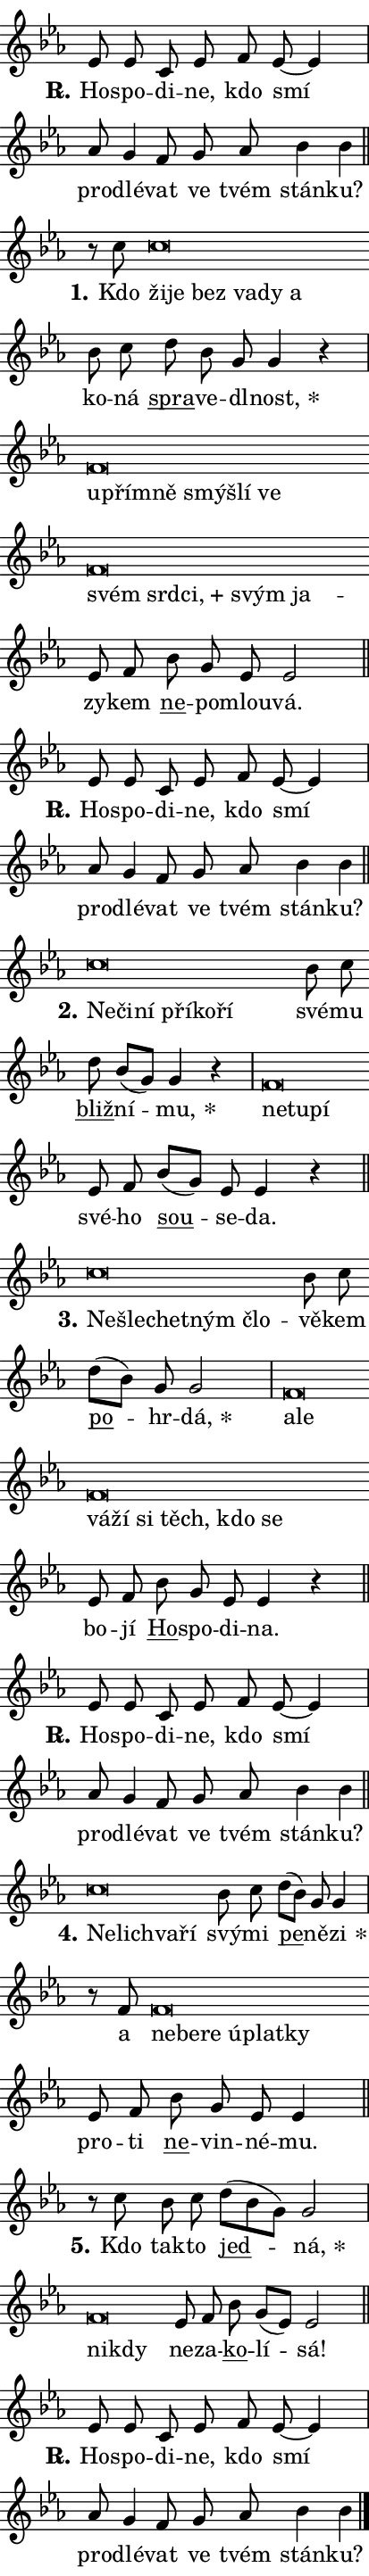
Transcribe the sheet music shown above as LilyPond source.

\version "2.22.1"
\header { tagline = "" }
\paper {
  indent = 0\cm
  top-margin = 0\cm
  right-margin = 0\cm
  bottom-margin = 0\cm
  left-margin = 0\cm
  paper-width = 7\cm
  page-breaking = #ly:one-page-breaking
  system-system-spacing.basic-distance = #11
  score-system-spacing.basic-distance = #11.3
  ragged-last = ##f
}


%% Author: Thomas Morley
%% https://lists.gnu.org/archive/html/lilypond-user/2020-05/msg00002.html
#(define (line-position grob)
"Returns position of @var[grob} in current system:
   @code{'start}, if at first time-step
   @code{'end}, if at last time-step
   @code{'middle} otherwise
"
  (let* ((col (ly:item-get-column grob))
         (ln (ly:grob-object col 'left-neighbor))
         (rn (ly:grob-object col 'right-neighbor))
         (col-to-check-left (if (ly:grob? ln) ln col))
         (col-to-check-right (if (ly:grob? rn) rn col))
         (break-dir-left
           (and
             (ly:grob-property col-to-check-left 'non-musical #f)
             (ly:item-break-dir col-to-check-left)))
         (break-dir-right
           (and
             (ly:grob-property col-to-check-right 'non-musical #f)
             (ly:item-break-dir col-to-check-right))))
        (cond ((eqv? 1 break-dir-left) 'start)
              ((eqv? -1 break-dir-right) 'end)
              (else 'middle))))

#(define (tranparent-at-line-position vctor)
  (lambda (grob)
  "Relying on @code{line-position} select the relevant enry from @var{vctor}.
Used to determine transparency,"
    (case (line-position grob)
      ((end) (not (vector-ref vctor 0)))
      ((middle) (not (vector-ref vctor 1)))
      ((start) (not (vector-ref vctor 2))))))

noteHeadBreakVisibility =
#(define-music-function (break-visibility)(vector?)
"Makes @code{NoteHead}s transparent relying on @var{break-visibility}"
#{
  \override NoteHead.transparent =
    #(tranparent-at-line-position break-visibility)
#})

#(define delete-ledgers-for-transparent-note-heads
  (lambda (grob)
    "Reads whether a @code{NoteHead} is transparent.
If so this @code{NoteHead} is removed from @code{'note-heads} from
@var{grob}, which is supposed to be @code{LedgerLineSpanner}.
As a result ledgers are not printed for this @code{NoteHead}"
    (let* ((nhds-array (ly:grob-object grob 'note-heads))
           (nhds-list
             (if (ly:grob-array? nhds-array)
                 (ly:grob-array->list nhds-array)
                 '()))
           ;; Relies on the transparent-property being done before
           ;; Staff.LedgerLineSpanner.after-line-breaking is executed.
           ;; This is fragile ...
           (to-keep
             (remove
               (lambda (nhd)
                 (ly:grob-property nhd 'transparent #f))
               nhds-list)))
      ;; TODO find a better method to iterate over grob-arrays, similiar
      ;; to filter/remove etc for lists
      ;; For now rebuilt from scratch
      (set! (ly:grob-object grob 'note-heads)  '())
      (for-each
        (lambda (nhd)
          (ly:pointer-group-interface::add-grob grob 'note-heads nhd))
        to-keep))))

hideNotes = {
  \noteHeadBreakVisibility #begin-of-line-visible
}
unHideNotes = {
  \noteHeadBreakVisibility #all-visible
}

% work-around for resetting accidentals
% https://lilypond.org/doc/v2.23/Documentation/notation/displaying-rhythms#unmetered-music
cadenzaMeasure = {
  \cadenzaOff
  \partial 1024 s1024
  \cadenzaOn
}

#(define-markup-command (accent layout props text) (markup?)
  "Underline accented syllable"
  (interpret-markup layout props
    #{\markup \override #'(offset . 4.3) \underline { #text }#}))

responsum = \markup \concat {
  "R" \hspace #-1.05 \path #0.1 #'((moveto 0 0.07) (lineto 0.9 0.8)) \hspace #0.05 "."
}

\layout {
    \context {
        \Staff
        \remove "Time_signature_engraver"
        \override LedgerLineSpanner.after-line-breaking = #delete-ledgers-for-transparent-note-heads
    }
    \context {
        \Voice {
            \override NoteHead.output-attributes = #'((class . "notehead"))
            \override Hairpin.height = #0.55
        }
    }
    \context {
        \Lyrics {
            \override StanzaNumber.output-attributes = #'((class . "stanzanumber"))
            \override LyricSpace.minimum-distance = #0.9
            \override LyricText.font-name = #"TeX Gyre Schola"
            \override LyricText.font-size = 1
            \override StanzaNumber.font-name = #"TeX Gyre Schola Bold"
            \override StanzaNumber.font-size = 1
        }
    }
}

% magnetic-lyrics.ily
%
%   written by
%     Jean Abou Samra <jean@abou-samra.fr>
%     Werner Lemberg <wl@gnu.org>
%
%   adapted by
%     Jiri Hon <jiri.hon@gmail.com>
%
% Version 2022-Apr-15

% https://www.mail-archive.com/lilypond-user@gnu.org/msg149350.html

#(define (Left_hyphen_pointer_engraver context)
   "Collect syllable-hyphen-syllable occurrences in lyrics and store
them in properties.  This engraver only looks to the left.  For
example, if the lyrics input is @code{foo -- bar}, it does the
following.

@itemize @bullet
@item
Set the @code{text} property of the @code{LyricHyphen} grob between
@q{foo} and @q{bar} to @code{foo}.

@item
Set the @code{left-hyphen} property of the @code{LyricText} grob with
text @q{foo} to the @code{LyricHyphen} grob between @q{foo} and
@q{bar}.
@end itemize

Use this auxiliary engraver in combination with the
@code{lyric-@/text::@/apply-@/magnetic-@/offset!} hook."
   (let ((hyphen #f)
         (text #f))
     (make-engraver
      (acknowledgers
       ((lyric-syllable-interface engraver grob source-engraver)
        (set! text grob)))
      (end-acknowledgers
       ((lyric-hyphen-interface engraver grob source-engraver)
        ;(when (not (grob::has-interface grob 'lyric-space-interface))
          (set! hyphen grob)));)
      ((stop-translation-timestep engraver)
       (when (and text hyphen)
         (ly:grob-set-object! text 'left-hyphen hyphen))
       (set! text #f)
       (set! hyphen #f)))))

#(define (lyric-text::apply-magnetic-offset! grob)
   "If the space between two syllables is less than the value in
property @code{LyricText@/.details@/.squash-threshold}, move the right
syllable to the left so that it gets concatenated with the left
syllable.

Use this function as a hook for
@code{LyricText@/.after-@/line-@/breaking} if the
@code{Left_@/hyphen_@/pointer_@/engraver} is active."
   (let ((hyphen (ly:grob-object grob 'left-hyphen #f)))
     (when hyphen
       (let ((left-text (ly:spanner-bound hyphen LEFT)))
         (when (grob::has-interface left-text 'lyric-syllable-interface)
           (let* ((common (ly:grob-common-refpoint grob left-text X))
                  (this-x-ext (ly:grob-extent grob common X))
                  (left-x-ext
                   (begin
                     ;; Trigger magnetism for left-text.
                     (ly:grob-property left-text 'after-line-breaking)
                     (ly:grob-extent left-text common X)))
                  ;; `delta` is the gap width between two syllables.
                  (delta (- (interval-start this-x-ext)
                            (interval-end left-x-ext)))
                  (details (ly:grob-property grob 'details))
                  (threshold (assoc-get 'squash-threshold details 0.2)))
             (when (< delta threshold)
               (let* (;; We have to manipulate the input text so that
                      ;; ligatures crossing syllable boundaries are not
                      ;; disabled.  For languages based on the Latin
                      ;; script this is essentially a beautification.
                      ;; However, for non-Western scripts it can be a
                      ;; necessity.
                      (lt (ly:grob-property left-text 'text))
                      (rt (ly:grob-property grob 'text))
                      (is-space (grob::has-interface hyphen 'lyric-space-interface))
                      (space (if is-space " " ""))
                      (space-markup (grob-interpret-markup grob " "))
                      (space-size (interval-length (ly:stencil-extent space-markup X)))
                      (extra-delta (if is-space space-size 0))
                      ;; Append new syllable.
                      (ltrt-space (if (and (string? lt) (string? rt))
                                (string-append lt space rt)
                                (make-concat-markup (list lt space rt))))
                      ;; Right-align `ltrt` to the right side.
                      (ltrt-space-markup (grob-interpret-markup
                               grob
                               (make-translate-markup
                                (cons (interval-length this-x-ext) 0)
                                (make-right-align-markup ltrt-space)))))
                 (begin
                   ;; Don't print `left-text`.
                   (ly:grob-set-property! left-text 'stencil #f)
                   ;; Set text and stencil (which holds all collected
                   ;; syllables so far) and shift it to the left.
                   (ly:grob-set-property! grob 'text ltrt-space)
                   (ly:grob-set-property! grob 'stencil ltrt-space-markup)
                   (ly:grob-translate-axis! grob (- (- delta extra-delta)) X))))))))))


#(define (lyric-hyphen::displace-bounds-first grob)
   ;; Make very sure this callback isn't triggered too early.
   (let ((left (ly:spanner-bound grob LEFT))
         (right (ly:spanner-bound grob RIGHT)))
     (ly:grob-property left 'after-line-breaking)
     (ly:grob-property right 'after-line-breaking)
     (ly:lyric-hyphen::print grob)))

squashThreshold = #0.4

\layout {
  \context {
    \Lyrics
    \consists #Left_hyphen_pointer_engraver
    \override LyricText.after-line-breaking =
      #lyric-text::apply-magnetic-offset!
    \override LyricHyphen.stencil = #lyric-hyphen::displace-bounds-first
    \override LyricText.details.squash-threshold = \squashThreshold
    \override LyricHyphen.minimum-distance = 0
    \override LyricHyphen.minimum-length = \squashThreshold
  }
}

squash = \override LyricText.details.squash-threshold = 9999
unSquash = \override LyricText.details.squash-threshold = \squashThreshold

left = \override LyricText.self-alignment-X = #LEFT
unLeft = \revert LyricText.self-alignment-X

starOffset = #(lambda (grob) 
                (let ((x_offset (ly:self-alignment-interface::aligned-on-x-parent grob)))
                  (if (= x_offset 0) 0 (+ x_offset 1.2))))

star = #(define-music-function (syllable)(string?)
"Append star separator at the end of a syllable"
#{
  \once \override LyricText.X-offset = #starOffset
  \lyricmode { \markup {
    #syllable
    \override #'((font-name . "TeX Gyre Schola Bold")) \hspace #0.2 \lower #0.65 \larger "*"
  } }
#})

starAccent = #(define-music-function (syllable)(string?)
"Append star separator at the end of a syllable and make accent"
#{
  \once \override LyricText.X-offset = #starOffset
  \lyricmode { \markup {
    \accent #syllable
    \override #'((font-name . "TeX Gyre Schola Bold")) \hspace #0.2 \lower #0.65 \larger "*"
  } }
#})

breath = #(define-music-function (syllable)(string?)
"Append breathing indicator at the end of a syllable"
#{
  \lyricmode { \markup { #syllable "+" } }
#})

optionalBreath = #(define-music-function (syllable)(string?)
"Append optional breathing indicator at the end of a syllable"
#{
  \lyricmode { \markup { #syllable "(+)" } }
#})


\score {
    <<
        \new Voice = "melody" { \cadenzaOn \key es \major \relative { es'8 es c es \bar "" f es~ es4 \cadenzaMeasure \bar "|" as8 g4 f8 \bar "" g as bes4 bes \cadenzaMeasure \bar "||" \break } }
        \new Lyrics \lyricsto "melody" { \lyricmode { \set stanza = \responsum
Ho -- spo -- di -- ne, kdo smí pro -- dlé -- vat ve tvém stán -- ku? } }
    >>
    \layout {}
}

\score {
    <<
        \new Voice = "melody" { \cadenzaOn \key es \major \relative { r8 c''8 c\breve*1/16 \hideNotes \breve*1/16 \bar "" \breve*1/16 \bar "" \breve*1/16 \bar "" \breve*1/16 \breve*1/16 \bar "" \unHideNotes bes8 c \bar "" d bes g g4 r \cadenzaMeasure \bar "|" f\breve*1/16 \hideNotes \breve*1/16 \bar "" \breve*1/16 \bar "" \breve*1/16 \bar "" \breve*1/16 \bar "" \breve*1/16 \bar "" \breve*1/16 \bar "" \breve*1/16 \bar "" \breve*1/16 \bar "" \breve*1/16 \breve*1/16 \bar "" \unHideNotes es8 f \bar "" bes g es es2 \cadenzaMeasure \bar "||" \break } }
        \new Lyrics \lyricsto "melody" { \lyricmode { \set stanza = "1."
Kdo \left ži -- \squash je bez va -- dy a \unLeft \unSquash ko -- ná \markup \accent spra -- ve -- dl -- \star nost, \left u -- \squash přím -- ně smý -- šlí ve svém srd -- \breath "ci," svým ja -- \unLeft \unSquash zy -- kem \markup \accent ne -- po -- mlou -- vá. } }
    >>
    \layout {}
}

\score {
    <<
        \new Voice = "melody" { \cadenzaOn \key es \major \relative { es'8 es c es \bar "" f es~ es4 \cadenzaMeasure \bar "|" as8 g4 f8 \bar "" g as bes4 bes \cadenzaMeasure \bar "||" \break } }
        \new Lyrics \lyricsto "melody" { \lyricmode { \set stanza = \responsum
Ho -- spo -- di -- ne, kdo smí pro -- dlé -- vat ve tvém stán -- ku? } }
    >>
    \layout {}
}

\score {
    <<
        \new Voice = "melody" { \cadenzaOn \key es \major \relative { c''\breve*1/16 \hideNotes \breve*1/16 \bar "" \breve*1/16 \bar "" \breve*1/16 \bar "" \breve*1/16 \breve*1/16 \bar "" \unHideNotes bes8 c \bar "" d bes[( g)] g4 r \cadenzaMeasure \bar "|" f\breve*1/16 \hideNotes \breve*1/16 \breve*1/16 \bar "" \unHideNotes es8 f \bar "" bes[( g)] es es4 r \cadenzaMeasure \bar "||" \break } }
        \new Lyrics \lyricsto "melody" { \lyricmode { \set stanza = "2."
\left Ne -- \squash či -- ní pří -- ko -- ří \unLeft \unSquash své -- mu \markup \accent bliž -- ní -- \star mu, \left ne -- \squash tu -- pí \unLeft \unSquash své -- ho \markup \accent sou -- se -- da. } }
    >>
    \layout {}
}

\score {
    <<
        \new Voice = "melody" { \cadenzaOn \key es \major \relative { c''\breve*1/16 \hideNotes \breve*1/16 \bar "" \breve*1/16 \bar "" \breve*1/16 \breve*1/16 \bar "" \unHideNotes bes8 c \bar "" d[( bes)] g g2 \cadenzaMeasure \bar "|" f\breve*1/16 \hideNotes \breve*1/16 \bar "" \breve*1/16 \bar "" \breve*1/16 \bar "" \breve*1/16 \bar "" \breve*1/16 \bar "" \breve*1/16 \breve*1/16 \bar "" \unHideNotes es8 f \bar "" bes g es es4 r \cadenzaMeasure \bar "||" \break } }
        \new Lyrics \lyricsto "melody" { \lyricmode { \set stanza = "3."
\left Ne -- \squash šle -- chet -- ným člo -- \unLeft \unSquash vě -- kem \markup \accent po -- hr -- \star dá, \left a -- \squash le vá -- ží si těch, kdo se \unLeft \unSquash bo -- jí \markup \accent Ho -- spo -- di -- na. } }
    >>
    \layout {}
}

\score {
    <<
        \new Voice = "melody" { \cadenzaOn \key es \major \relative { es'8 es c es \bar "" f es~ es4 \cadenzaMeasure \bar "|" as8 g4 f8 \bar "" g as bes4 bes \cadenzaMeasure \bar "||" \break } }
        \new Lyrics \lyricsto "melody" { \lyricmode { \set stanza = \responsum
Ho -- spo -- di -- ne, kdo smí pro -- dlé -- vat ve tvém stán -- ku? } }
    >>
    \layout {}
}

\score {
    <<
        \new Voice = "melody" { \cadenzaOn \key es \major \relative { c''\breve*1/16 \hideNotes \breve*1/16 \breve*1/16 \bar "" \unHideNotes bes8 c \bar "" d[( bes)] g g4 \cadenzaMeasure \bar "|" r8 f8 f\breve*1/16 \hideNotes \breve*1/16 \bar "" \breve*1/16 \bar "" \breve*1/16 \breve*1/16 \bar "" \unHideNotes es8 f \bar "" bes g es es4 \cadenzaMeasure \bar "||" \break } }
        \new Lyrics \lyricsto "melody" { \lyricmode { \set stanza = "4."
\left Ne -- \squash lichva -- ří \unLeft \unSquash svý -- mi \markup \accent pe -- ně -- \star zi a \left ne -- \squash be -- re úplat -- ky \unLeft \unSquash pro -- ti \markup \accent ne -- vin -- né -- mu. } }
    >>
    \layout {}
}

\score {
    <<
        \new Voice = "melody" { \cadenzaOn \key es \major \relative { r8 c''8 bes8 c \bar "" d[( bes g)] g2 \cadenzaMeasure \bar "|" f\breve*1/16 \hideNotes \breve*1/16 \bar "" \unHideNotes es8 f \bar "" bes g[( es)] es2 \cadenzaMeasure \bar "||" \break } }
        \new Lyrics \lyricsto "melody" { \lyricmode { \set stanza = "5."
Kdo tak -- to \markup \accent jed -- \star ná, \left ni -- \squash kdy \unLeft \unSquash ne -- za -- \markup \accent ko -- lí -- sá! } }
    >>
    \layout {}
}

\score {
    <<
        \new Voice = "melody" { \cadenzaOn \key es \major \relative { es'8 es c es \bar "" f es~ es4 \cadenzaMeasure \bar "|" as8 g4 f8 \bar "" g as bes4 bes \cadenzaMeasure \bar "||" \break } \bar "|." }
        \new Lyrics \lyricsto "melody" { \lyricmode { \set stanza = \responsum
Ho -- spo -- di -- ne, kdo smí pro -- dlé -- vat ve tvém stán -- ku? } }
    >>
    \layout {}
}
